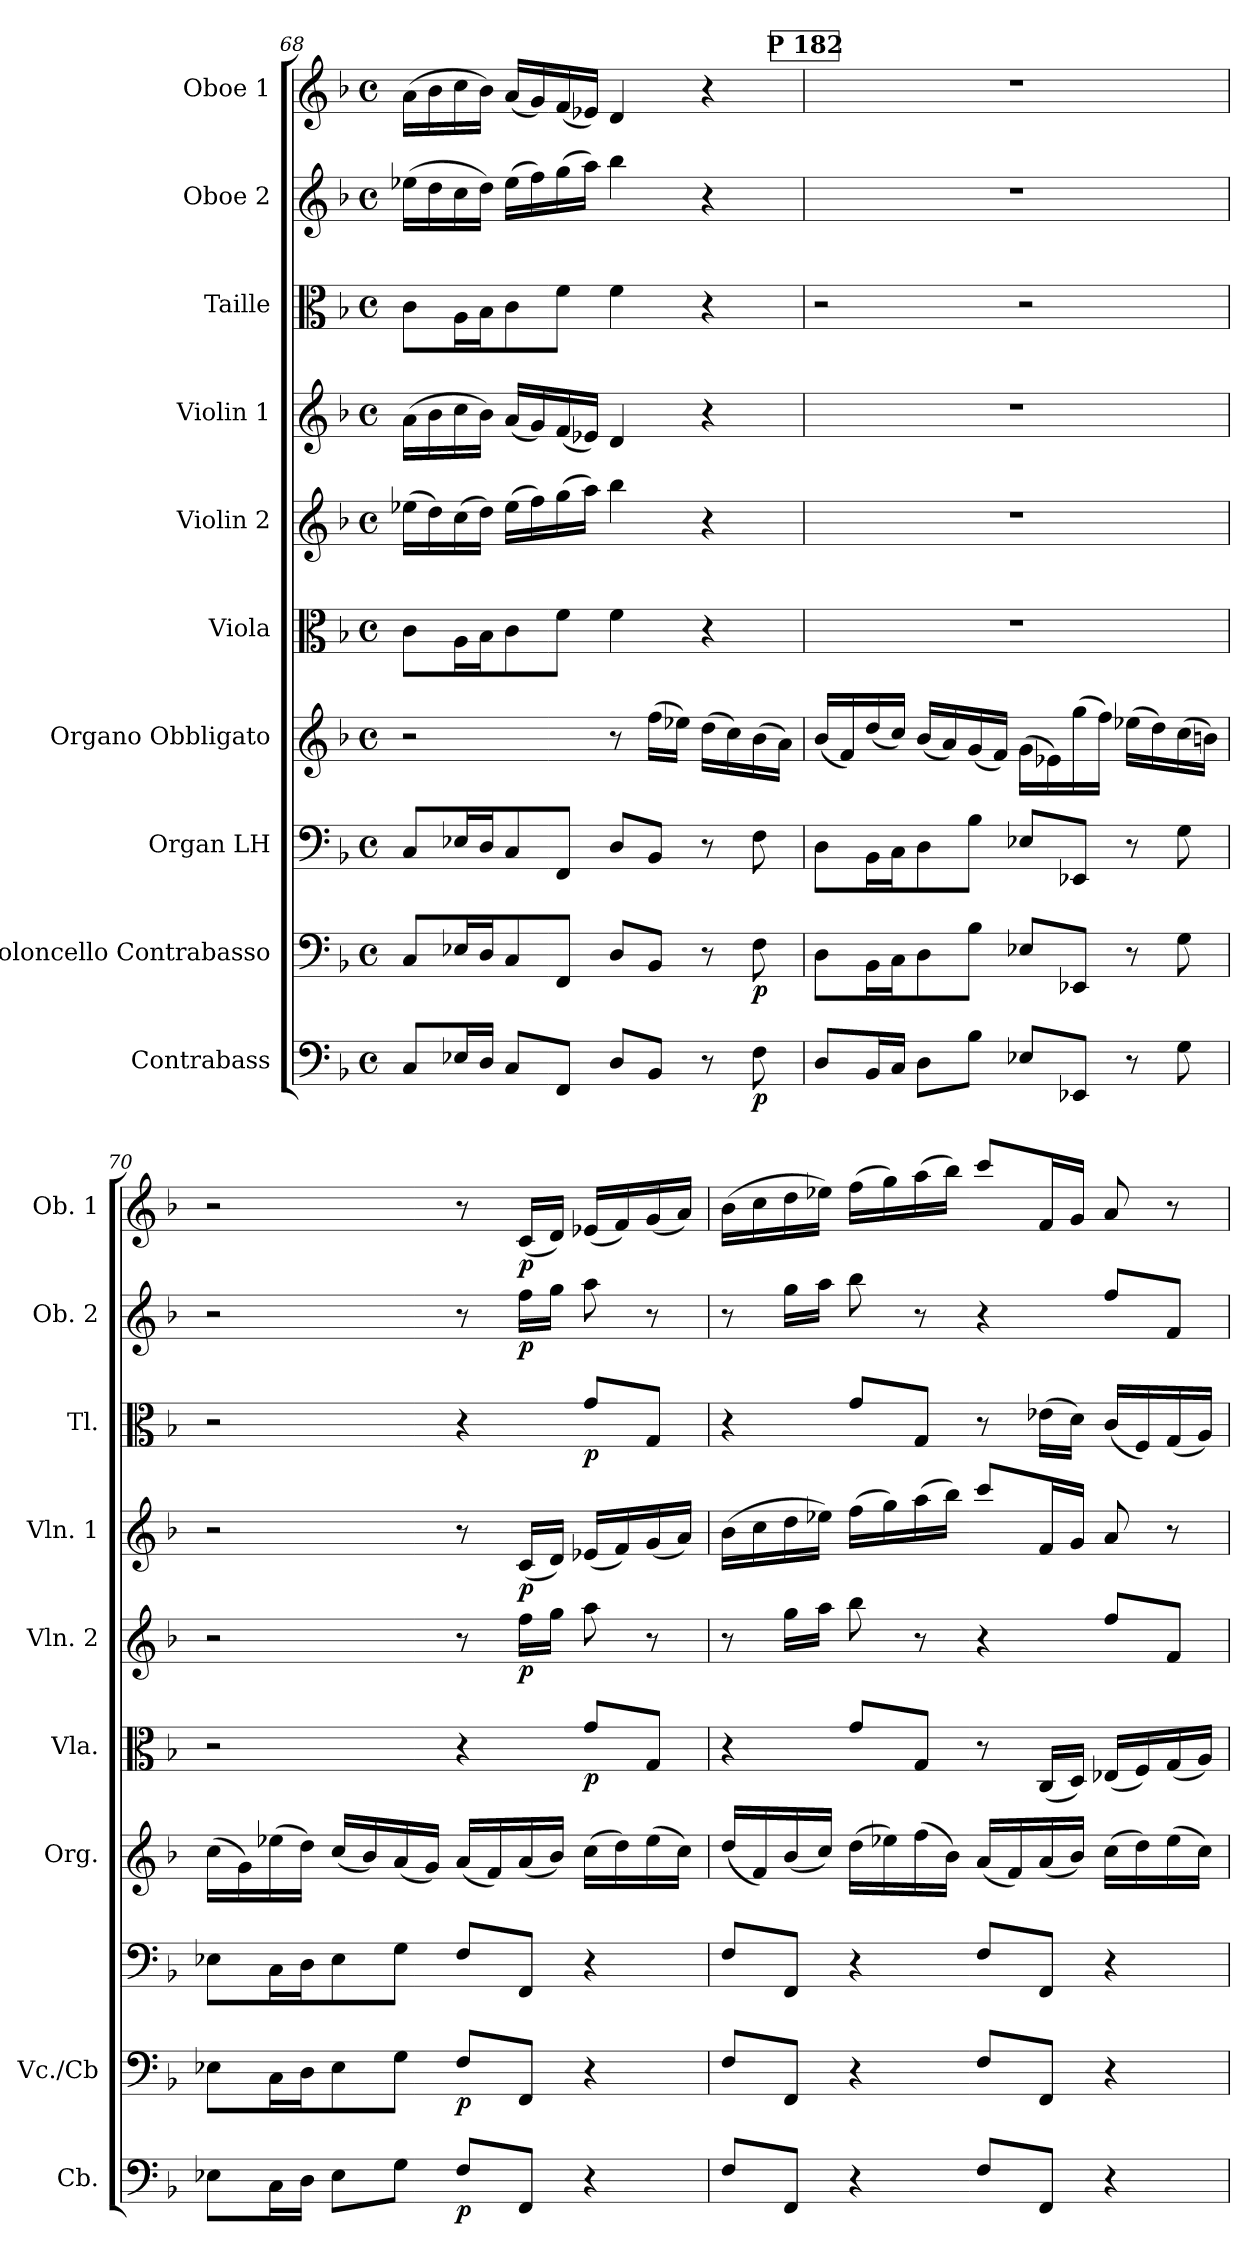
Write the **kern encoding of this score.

**kern	**dynam	**kern	**dynam	**kern	**kern	**kern	**dynam	**kern	**dynam	**kern	**dynam	**kern	**dynam	**kern	**dynam	**kern	**dynam
*part10	*part10	*part9	*part9	*part8	*part7	*part6	*part6	*part5	*part5	*part4	*part4	*part3	*part3	*part2	*part2	*part1	*part1
*staff10	*staff10	*staff9	*staff9	*staff8	*staff7	*staff6	*staff6	*staff5	*staff5	*staff4	*staff4	*staff3	*staff3	*staff2	*staff2	*staff1	*staff1
*I"Contrabass	*	*I"Violoncello Contrabasso	*	*I"Organ LH	*I"Organo Obbligato	*I"Viola	*	*I"Violin 2	*	*I"Violin 1	*	*I"Taille	*	*I"Oboe 2	*	*I"Oboe 1	*
*I'Cb.	*	*I'Vc./Cb	*	*	*I'Org.	*I'Vla.	*	*I'Vln. 2	*	*I'Vln. 1	*	*I'Tl.	*	*I'Ob. 2	*	*I'Ob. 1	*
*clefF4	*	*clefF4	*	*clefF4	*clefG2	*clefC3	*	*clefG2	*	*clefG2	*	*clefC3	*	*clefG2	*	*clefG2	*
*ITrd7c12	*	*	*	*	*	*	*	*	*	*	*	*	*	*	*	*	*
*k[b-]	*	*k[b-]	*	*k[b-]	*k[b-]	*k[b-]	*	*k[b-]	*	*k[b-]	*	*k[b-]	*	*k[b-]	*	*k[b-]	*
*M4/4	*	*M4/4	*	*M4/4	*M4/4	*M4/4	*	*M4/4	*	*M4/4	*	*M4/4	*	*M4/4	*	*M4/4	*
*met(c)	*	*met(c)	*	*met(c)	*met(c)	*met(c)	*	*met(c)	*	*met(c)	*	*met(c)	*	*met(c)	*	*met(c)	*
=68	=68	=68	=68	=68	=68	=68	=68	=68	=68	=68	=68	=68	=68	=68	=68	=68	=68
8CC/L	.	8C/L	.	8C/L	2r	8c\L	.	(>16ee-X\LL	.	(>16a\LL	.	8c\L	.	(>16ee-X\LL	.	(>16a\LL	.
.	.	.	.	.	.	.	.	16dd\)	.	16b-\	.	.	.	16dd\	.	16b-\	.
16EE-X/L	.	16E-X/L	.	16E-X/L	.	16A\L	.	(>16cc\	.	16cc\	.	16A\L	.	16cc\	.	16cc\	.
16DD/JJ	.	16D/J	.	16D/J	.	16B-\J	.	16dd\JJ)	.	16b-\JJ)	.	16B-\J	.	16dd\JJ)	.	16b-\JJ)	.
8CC/L	.	8C/	.	8C/	.	8c\	.	(>16ee-\LL	.	(<16a/LL	.	8c\	.	(>16ee-\LL	.	(<16a/LL	.
.	.	.	.	.	.	.	.	16ff\)	.	16g/)	.	.	.	16ff\)	.	16g/)	.
8FFF/J	.	8FF/J	.	8FF/J	.	8f\J	.	(>16gg\	.	(<16f/	.	8f\J	.	(>16gg\	.	(<16f/	.
.	.	.	.	.	.	.	.	16aa\JJ)	.	16e-X/JJ)	.	.	.	16aa\JJ)	.	16e-X/JJ)	.
8DD/L	.	8D/L	.	8D/L	8r	4f\	.	4bb-\	.	4d/	.	4f\	.	4bb-\	.	4d/	.
8BBB-/J	.	8BB-/J	.	8BB-/J	(>16ff\LL	.	.	.	.	.	.	.	.	.	.	.	.
.	.	.	.	.	16ee-X\JJ)	.	.	.	.	.	.	.	.	.	.	.	.
8r	.	8r	.	8r	(>16dd\LL	4r	.	4r	.	4r	.	4r	.	4r	.	4r	.
.	.	.	.	.	16cc\)	.	.	.	.	.	.	.	.	.	.	.	.
!	!LO:DY:b	!	!LO:DY:b	!	!	!	!	!	!	!	!	!	!	!	!	!	!
8FF\	p	8F\	p	8F\	(>16b-\	.	.	.	.	.	.	.	.	.	.	.	.
.	.	.	.	.	16a\JJ)	.	.	.	.	.	.	.	.	.	.	.	.
!!LO:PB:g=z
!!LO:REH:place=s1:a:B:fs=14:t=P 182
=69	=69	=69	=69	=69	=69	=69	=69	=69	=69	=69	=69	=69	=69	=69	=69	=69	=69
8DD/L	.	8D\L	.	8D\L	(<16b-/LL	1r	.	1r	.	1r	.	2r	.	1r	.	1r	.
.	.	.	.	.	16f/)	.	.	.	.	.	.	.	.	.	.	.	.
16BBB-/L	.	16BB-\L	.	16BB-\L	(<16dd/	.	.	.	.	.	.	.	.	.	.	.	.
16CC/JJ	.	16C\J	.	16C\J	16cc/JJ)	.	.	.	.	.	.	.	.	.	.	.	.
8DD\L	.	8D\	.	8D\	(<16b-/LL	.	.	.	.	.	.	.	.	.	.	.	.
.	.	.	.	.	16a/)	.	.	.	.	.	.	.	.	.	.	.	.
8BB-\J	.	8B-\J	.	8B-\J	(<16g/	.	.	.	.	.	.	.	.	.	.	.	.
.	.	.	.	.	16f/JJ)	.	.	.	.	.	.	.	.	.	.	.	.
8EE-X/L	.	8E-X/L	.	8E-X/L	(>16g\LL	.	.	.	.	.	.	2r	.	.	.	.	.
.	.	.	.	.	16e-X\)	.	.	.	.	.	.	.	.	.	.	.	.
8EEE-X/J	.	8EE-X/J	.	8EE-X/J	(>16gg\	.	.	.	.	.	.	.	.	.	.	.	.
.	.	.	.	.	16ff\JJ)	.	.	.	.	.	.	.	.	.	.	.	.
8r	.	8r	.	8r	(>16ee-X\LL	.	.	.	.	.	.	.	.	.	.	.	.
.	.	.	.	.	16dd\)	.	.	.	.	.	.	.	.	.	.	.	.
8GG\	.	8G\	.	8G\	(>16cc\	.	.	.	.	.	.	.	.	.	.	.	.
.	.	.	.	.	16bn\JJ)	.	.	.	.	.	.	.	.	.	.	.	.
=70	=70	=70	=70	=70	=70	=70	=70	=70	=70	=70	=70	=70	=70	=70	=70	=70	=70
8EE-X\L	.	8E-X\L	.	8E-X\L	(>16cc\LL	2r	.	2r	.	2r	.	2r	.	2r	.	2r	.
.	.	.	.	.	16g\)	.	.	.	.	.	.	.	.	.	.	.	.
16CC\L	.	16C\L	.	16C\L	(>16ee-X\	.	.	.	.	.	.	.	.	.	.	.	.
16DD\JJ	.	16D\J	.	16D\J	16dd\JJ)	.	.	.	.	.	.	.	.	.	.	.	.
8EE-\L	.	8E-\	.	8E-\	(<16cc/LL	.	.	.	.	.	.	.	.	.	.	.	.
.	.	.	.	.	16b-/)	.	.	.	.	.	.	.	.	.	.	.	.
8GG\J	.	8G\J	.	8G\J	(<16a/	.	.	.	.	.	.	.	.	.	.	.	.
.	.	.	.	.	16g/JJ)	.	.	.	.	.	.	.	.	.	.	.	.
!	!LO:DY:b	!	!LO:DY:b	!	!	!	!	!	!	!	!	!	!	!	!	!	!
8FF/L	p	8F\L	p	8F\L	(<16a/LL	4r	.	8r	.	8r	.	4r	.	8r	.	8r	.
.	.	.	.	.	16f/)	.	.	.	.	.	.	.	.	.	.	.	.
!	!	!	!	!	!	!	!	!	!LO:DY:b	!	!LO:DY:b	!	!	!	!LO:DY:b	!	!LO:DY:b
8FFF/J	.	8FF/J	.	8FF/J	(<16a/	.	.	16ff\LL	p	(<16c/LL	p	.	.	16ff\LL	p	(<16c/LL	p
.	.	.	.	.	16b-/JJ)	.	.	16gg\JJ	.	16d/JJ)	.	.	.	16gg\JJ	.	16d/JJ)	.
!	!	!	!	!	!	!	!LO:DY:b	!	!	!	!	!	!LO:DY:b	!	!	!	!
4r	.	4r	.	4r	(>16cc\LL	8g\L	p	8aa\	.	(<16e-X/LL	.	8g\L	p	8aa\	.	(<16e-X/LL	.
.	.	.	.	.	16dd\)	.	.	.	.	16f/)	.	.	.	.	.	16f/)	.
.	.	.	.	.	(>16ee-\	8G/J	.	8r	.	(<16g/	.	8G/J	.	8r	.	(<16g/	.
.	.	.	.	.	16cc\JJ)	.	.	.	.	16a/JJ)	.	.	.	.	.	16a/JJ)	.
!!LO:PB:g=z
=71	=71	=71	=71	=71	=71	=71	=71	=71	=71	=71	=71	=71	=71	=71	=71	=71	=71
8FF/L	.	8F\L	.	8F\L	(<16dd/LL	4r	.	8r	.	(>16b-\LL	.	4r	.	8r	.	(>16b-\LL	.
.	.	.	.	.	16f/)	.	.	.	.	16cc\	.	.	.	.	.	16cc\	.
8FFF/J	.	8FF/J	.	8FF/J	(<16b-/	.	.	16gg\LL	.	16dd\	.	.	.	16gg\LL	.	16dd\	.
.	.	.	.	.	16cc/JJ)	.	.	16aa\JJ	.	16ee-X\JJ)	.	.	.	16aa\JJ	.	16ee-X\JJ)	.
4r	.	4r	.	4r	(>16dd\LL	8g\L	.	8bb-\	.	(>16ff\LL	.	8g\L	.	8bb-\	.	(>16ff\LL	.
.	.	.	.	.	16ee-X\)	.	.	.	.	16gg\)	.	.	.	.	.	16gg\)	.
.	.	.	.	.	(>16ff\	8G/J	.	8r	.	(>16aa\	.	8G/J	.	8r	.	(>16aa\	.
.	.	.	.	.	16b-\JJ)	.	.	.	.	16bb-\JJ)	.	.	.	.	.	16bb-\JJ)	.
8FF/L	.	8F\L	.	8F\L	(<16a/LL	8r	.	4r	.	8ccc\L	.	8r	.	4r	.	8ccc\L	.
.	.	.	.	.	16f/)	.	.	.	.	.	.	.	.	.	.	.	.
8FFF/J	.	8FF/J	.	8FF/J	(<16a/	(<16C/LL	.	.	.	16f/L	.	(>16e-X\LL	.	.	.	16f/L	.
.	.	.	.	.	16b-/JJ)	16D/JJ)	.	.	.	16g/JJ	.	16d\JJ)	.	.	.	16g/JJ	.
4r	.	4r	.	4r	(>16cc\LL	(<16E-X/LL	.	8ff\L	.	8a/	.	(<16c/LL	.	8ff\L	.	8a/	.
.	.	.	.	.	16dd\)	16F/)	.	.	.	.	.	16F/)	.	.	.	.	.
.	.	.	.	.	(>16ee-\	(<16G/	.	8f/J	.	8r	.	(<16G/	.	8f/J	.	8r	.
.	.	.	.	.	16cc\JJ)	16A/JJ)	.	.	.	.	.	16A/JJ)	.	.	.	.	.
=	=	=	=	=	=	=	=	=	=	=	=	=	=	=	=	=	=
*-	*-	*-	*-	*-	*-	*-	*-	*-	*-	*-	*-	*-	*-	*-	*-	*-	*-
